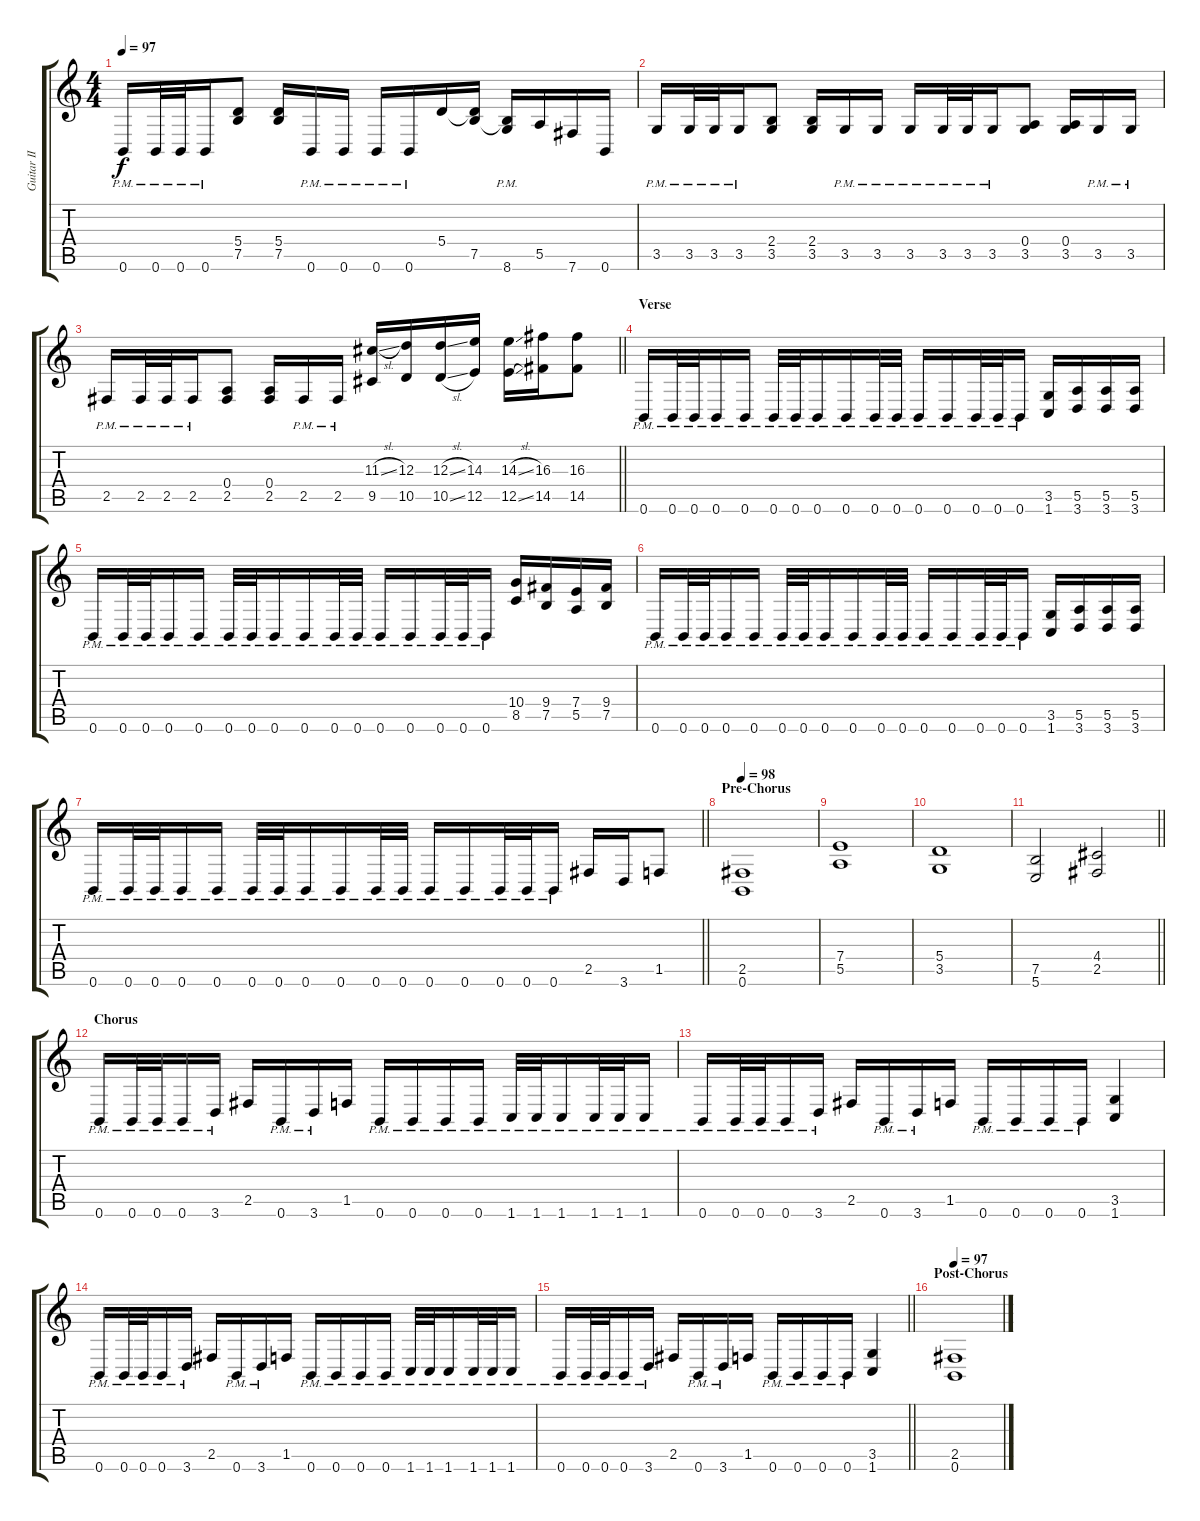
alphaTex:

\track ("Guitar II" "Guitar II") {instrument distortionguitar}
\staff {score tabs}
\tuning (B3 Gb3 D3 A2 E2 B1) {hide}
\ts (4 4)
\tempo 97
\clef g2
\ks c
0.6{pm}.16{dy f} 0.6{pm}.32 0.6{pm}.32 0.6{pm}.16 (5.4 7.5).8 (5.4 7.5).16 0.6{pm}.16 0.6{pm}.16 0.6{pm}.16 0.6{pm}.16 5.4.16 (5.4{t} 7.5).16 (7.5{t} 8.6{pm}).16 5.5.16 7.6.16 0.6.16 |
3.5{pm}.16 3.5{pm}.32 3.5{pm}.32 3.5{pm}.16 (2.4 3.5).8 (2.4 3.5).16 3.5{pm}.16 3.5{pm}.16 3.5{pm}.16 3.5{pm}.32 3.5{pm}.32 3.5{pm}.16 (0.4 3.5).8 (0.4 3.5).16 3.5{pm}.16 3.5{pm}.16 |
\barLineRight lightlight
2.5{pm}.16 2.5{pm}.32 2.5{pm}.32 2.5{pm}.16 (0.4 2.5).8 (0.4 2.5).16 2.5{pm}.16 2.5{pm}.16 (11.3{sl} 9.5).16{volume 12} (12.3 10.5).16 (12.3{sl} 10.5{sl}).16 (14.3 12.5).16 (14.3{sl} 12.5{sl}).16 (16.3 14.5).16 (16.3 14.5).8 |
\section ("" "Verse")
0.6{pm}.16{volume 15} 0.6{pm}.32 0.6{pm}.32 0.6{pm}.16 0.6{pm}.16 0.6{pm}.32 0.6{pm}.32 0.6{pm}.16 0.6{pm}.16 0.6{pm}.32 0.6{pm}.32 0.6{pm}.16 0.6{pm}.16 0.6{pm}.32 0.6{pm}.32 0.6{pm}.16 (3.5 1.6).16 (5.5 3.6).16 (5.5 3.6).16 (5.5 3.6).16 |
0.6{pm}.16 0.6{pm}.32 0.6{pm}.32 0.6{pm}.16 0.6{pm}.16 0.6{pm}.32 0.6{pm}.32 0.6{pm}.16 0.6{pm}.16 0.6{pm}.32 0.6{pm}.32 0.6{pm}.16 0.6{pm}.16 0.6{pm}.32 0.6{pm}.32 0.6{pm}.16 (10.4 8.5).16 (9.4 7.5).16 (7.4 5.5).16 (9.4 7.5).16 |
0.6{pm}.16 0.6{pm}.32 0.6{pm}.32 0.6{pm}.16 0.6{pm}.16 0.6{pm}.32 0.6{pm}.32 0.6{pm}.16 0.6{pm}.16 0.6{pm}.32 0.6{pm}.32 0.6{pm}.16 0.6{pm}.16 0.6{pm}.32 0.6{pm}.32 0.6{pm}.16 (3.5 1.6).16 (5.5 3.6).16 (5.5 3.6).16 (5.5 3.6).16 |
\barLineRight lightlight
0.6{pm}.16 0.6{pm}.32 0.6{pm}.32 0.6{pm}.16 0.6{pm}.16 0.6{pm}.32 0.6{pm}.32 0.6{pm}.16 0.6{pm}.16 0.6{pm}.32 0.6{pm}.32 0.6{pm}.16 0.6{pm}.16 0.6{pm}.32 0.6{pm}.32 0.6{pm}.16 2.5.16 3.6.16 1.5.8 |
\section ("" "Pre-Chorus")
\tempo 98
(2.5 0.6).1 |
(7.4 5.5).1 |
(5.4 3.5).1 |
\barLineRight lightlight
(7.5 5.6).2 (4.4 2.5).2 |
\section ("" "Chorus")
0.6{pm}.16 0.6{pm}.32 0.6{pm}.32 0.6{pm}.16 3.6{pm}.16 2.5.16 0.6{pm}.16 3.6{pm}.16 1.5.16 0.6{pm}.16 0.6{pm}.16 0.6{pm}.16 0.6{pm}.16 1.6{pm}.32 1.6{pm}.32 1.6{pm}.16 1.6{pm}.32 1.6{pm}.32 1.6{pm}.16 |
0.6{pm}.16 0.6{pm}.32 0.6{pm}.32 0.6{pm}.16 3.6{pm}.16 2.5.16 0.6{pm}.16 3.6{pm}.16 1.5.16 0.6{pm}.16 0.6{pm}.16 0.6{pm}.16 0.6{pm}.16 (3.5 1.6).4 |
0.6{pm}.16 0.6{pm}.32 0.6{pm}.32 0.6{pm}.16 3.6{pm}.16 2.5.16 0.6{pm}.16 3.6{pm}.16 1.5.16 0.6{pm}.16 0.6{pm}.16 0.6{pm}.16 0.6{pm}.16 1.6{pm}.32 1.6{pm}.32 1.6{pm}.16 1.6{pm}.32 1.6{pm}.32 1.6{pm}.16 |
\barLineRight lightlight
0.6{pm}.16 0.6{pm}.32 0.6{pm}.32 0.6{pm}.16 3.6{pm}.16 2.5.16 0.6{pm}.16 3.6{pm}.16 1.5.16 0.6{pm}.16 0.6{pm}.16 0.6{pm}.16 0.6{pm}.16 (3.5 1.6).4 |
\section ("" "Post-Chorus")
\tempo 97
(2.5 0.6).1
